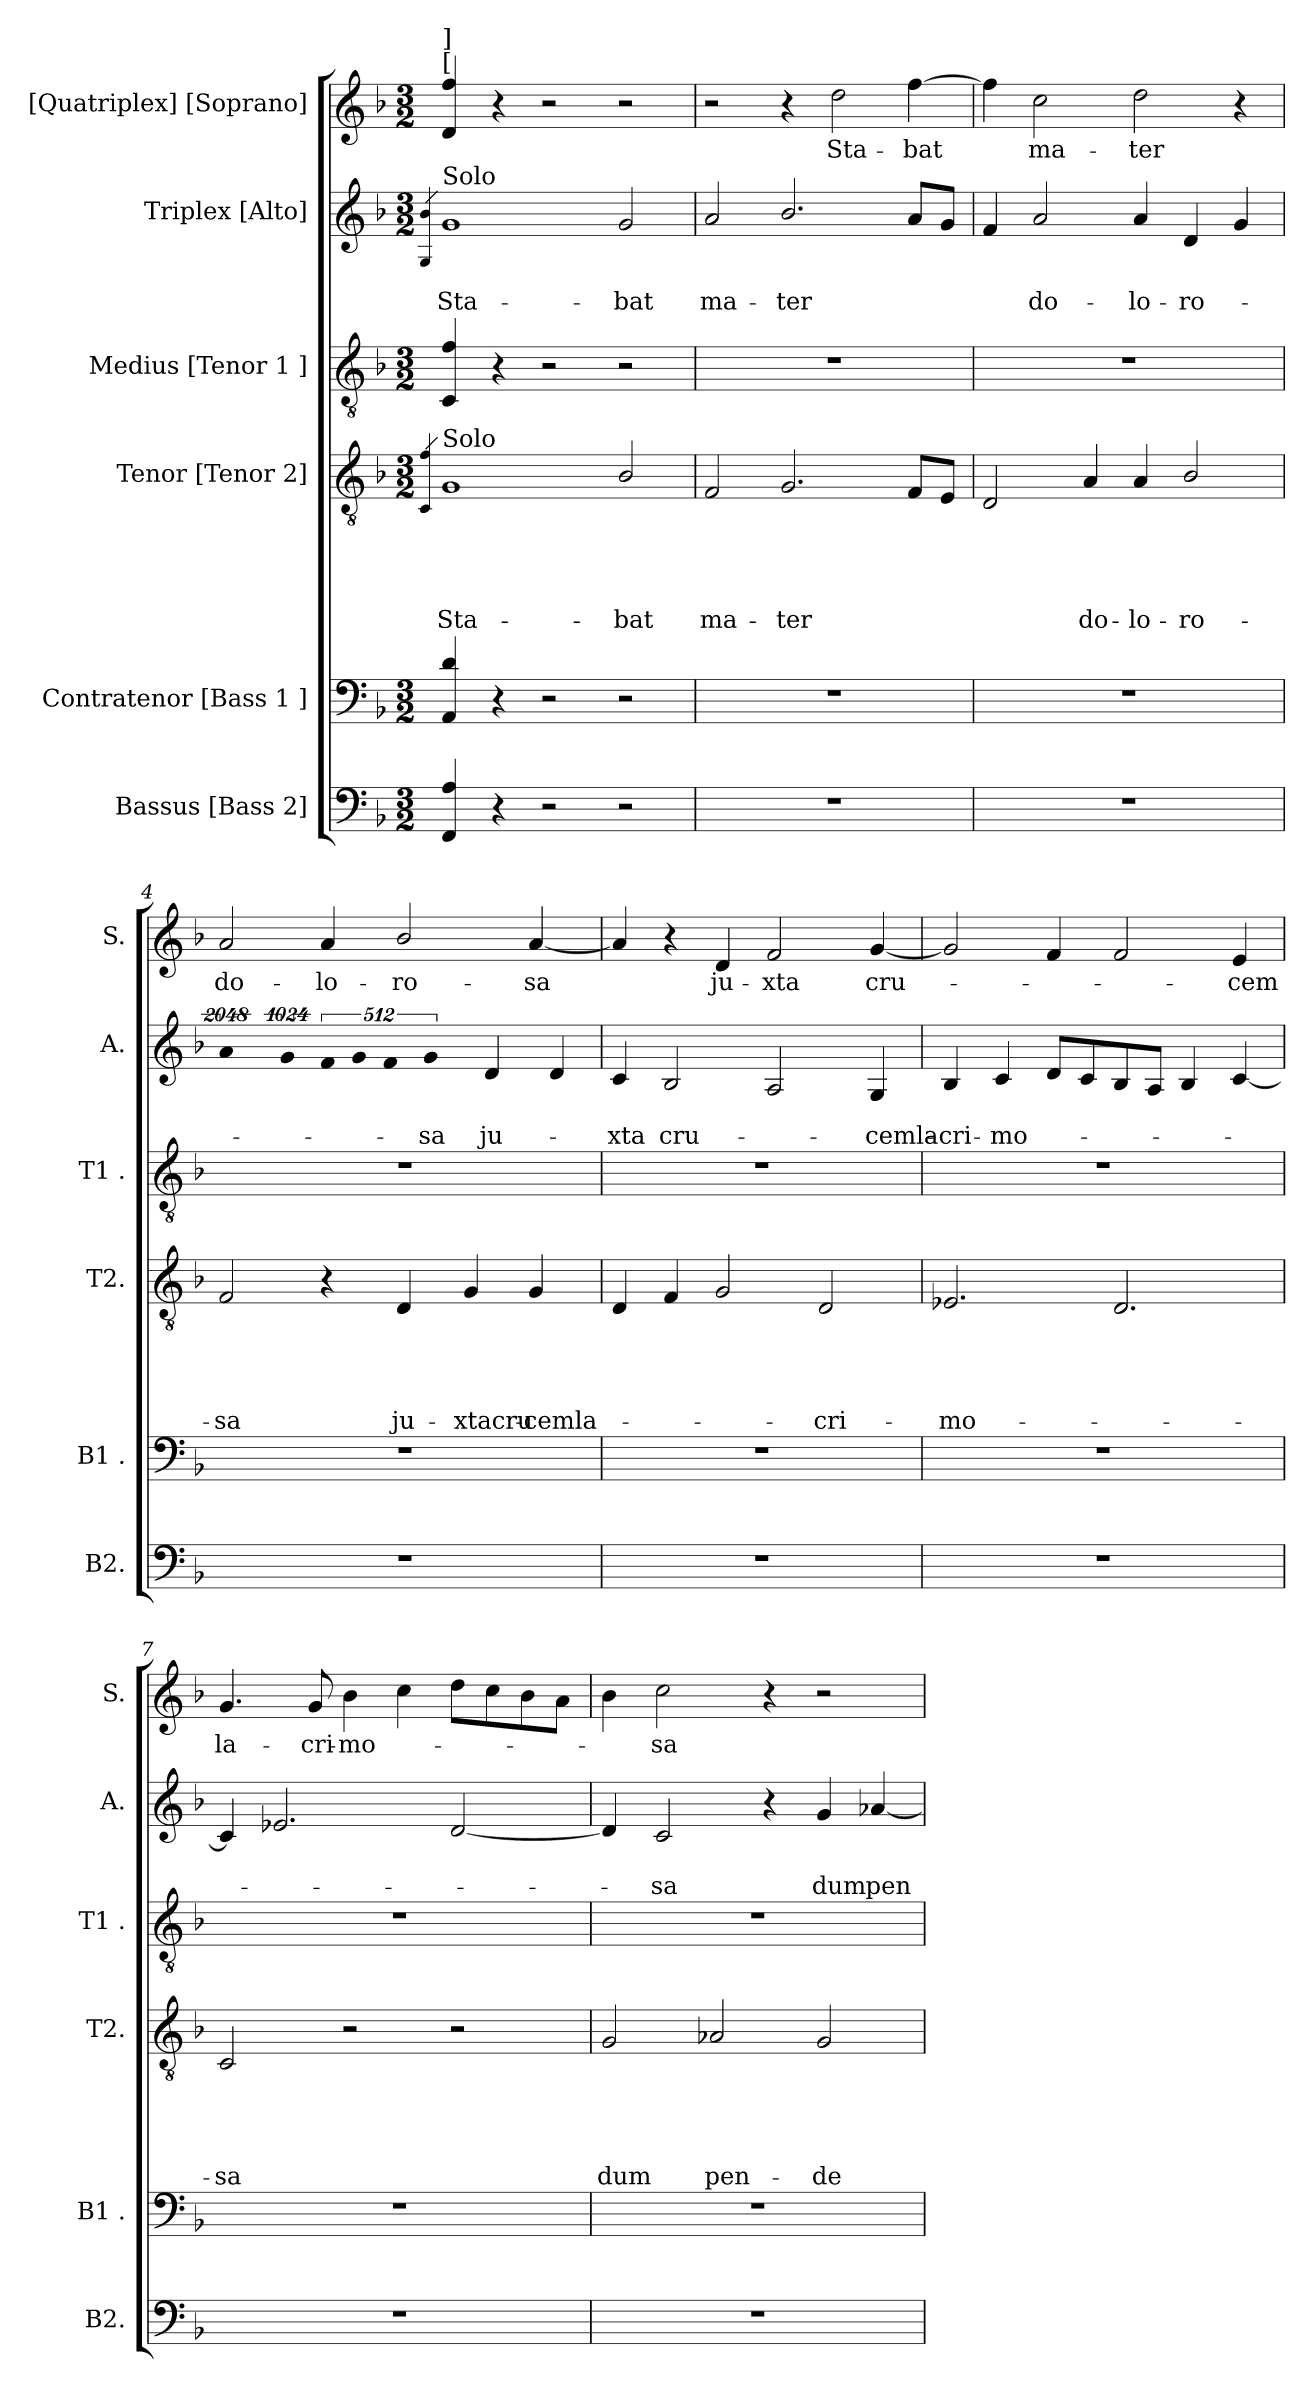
**kern	**kern	**kern	**text	**text	**text	**text	**text	**kern	**kern	**text	**text	**kern	**text
*part6	*part5	*part4	*part4	*part4	*part4	*part4	*part4	*part3	*part2	*part2	*part2	*part1	*part1
*staff6	*staff5	*staff4	*staff4	*staff4	*staff4	*staff4	*staff4	*staff3	*staff2	*staff2	*staff2	*staff1	*staff1
*I"Bassus [Bass 2]	*I"Contratenor [Bass 1 ]	*I"Tenor [Tenor 2]	*	*	*	*	*	*I"Medius [Tenor 1 ]	*I"Triplex [Alto]	*	*	*I"[Quatriplex] [Soprano]	*
*I'B2.	*I'B1 .	*I'T2.	*	*	*	*	*	*I'T1 .	*I'A.	*	*	*I'S.	*
*clefF4	*clefF4	*clefGv2	*	*	*	*	*	*clefGv2	*clefG2	*	*	*clefG2	*
*k[b-]	*k[b-]	*k[b-]	*	*	*	*	*	*k[b-]	*k[b-]	*	*	*k[b-]	*
*F:	*F:	*F:	*	*	*	*	*	*F:	*F:	*	*	*F:	*
*M3/2	*M3/2	*M3/2	*	*	*	*	*	*M3/2	*M3/2	*	*	*M3/2	*
*MM180	*MM180	*MM180	*	*	*	*	*	*MM180	*MM180	*	*	*MM180	*
=1	=1	=1	=1	=1	=1	=1	=1	=1	=1	=1	=1	=1	=1
.	.	4qC/ 4qf/	.	.	.	.	.	.	4qG/ 4qb-/	.	.	.	.
!	!	!	!	!	!	!	!	!	!	!	!	!LO:TX:a:t=[	!
!	!	!	!	!	!	!	!	!	!	!	!	!LO:TX:a:t=]	!
!	!	!	!	!	!	!	!	!	!LO:TX:a:t=Solo	!	!	!	!
!	!	!LO:TX:a:t=Solo	!	!	!	!	!	!	!	!	!	!	!
!	!	!	!	!	!	!	!LO:LY:b	!	!	!	!LO:LY:b	!	!
4FF/ 4A/	4AA/ 4d/	1G	.	.	.	.	Sta-	4C/ 4f/	1g	.	Sta-	4d/ 4ff/	.
4r	4r	.	.	.	.	.	.	4r	.	.	.	4r	.
2r	2r	.	.	.	.	.	.	2r	.	.	.	2r	.
!	!	!	!	!	!	!	!LO:LY:b	!	!	!	!LO:LY:b	!	!
2r	2r	2B-/	.	.	.	.	-bat	2r	2g/	.	-bat	2r	.
=2	=2	=2	=2	=2	=2	=2	=2	=2	=2	=2	=2	=2	=2
!	!	!	!	!	!	!	!LO:LY:b	!	!	!	!LO:LY:b	!	!
1.r	1.r	2F/	.	.	.	.	ma-	1.r	2a/	.	ma-	2r	.
!	!	!	!	!	!	!	!LO:LY:b	!	!	!	!LO:LY:b	!	!
.	.	2.G/	.	.	.	.	-ter	.	2.b-/	.	-ter	4r	.
!	!	!	!	!	!	!	!	!	!	!	!	!	!LO:LY:b
.	.	.	.	.	.	.	.	.	.	.	.	2dd\	Sta-
!	!	!	!	!	!	!	!	!	!	!	!	!	!LO:LY:b
.	.	8F/L	.	.	.	.	.	.	8a/L	.	.	[4ff\	-bat
.	.	8E/J	.	.	.	.	.	.	8g/J	.	.	.	.
=3	=3	=3	=3	=3	=3	=3	=3	=3	=3	=3	=3	=3	=3
1.r	1.r	2D/	.	.	.	.	.	1.r	4f/	.	.	4ff\]	.
!	!	!	!	!	!	!	!	!	!	!	!LO:LY:b	!	!LO:LY:b
.	.	.	.	.	.	.	.	.	2a/	.	do-	2cc\	ma-
!	!	!	!	!	!	!	!LO:LY:b	!	!	!	!	!	!
.	.	4A/	.	.	.	.	do-	.	.	.	.	.	.
!	!	!	!	!	!	!	!LO:LY:b	!	!	!	!LO:LY:b	!	!LO:LY:b
.	.	4A/	.	.	.	.	-lo-	.	4a/	.	-lo-	2dd\	-ter
!	!	!	!	!	!	!	!LO:LY:b:rj	!	!	!	!LO:LY:b:rj	!	!
.	.	2B-/	.	.	.	.	-ro-	.	4d/	.	-ro-	.	.
.	.	.	.	.	.	.	.	.	4g/	.	.	4r	.
=4	=4	=4	=4	=4	=4	=4	=4	=4	=4	=4	=4	=4	=4
!	!	!	!	!	!	!	!LO:LY:b	!	!LO:N:vis=2	!	!	!	!LO:LY:b
1.r	1.r	2F/	.	.	.	.	-sa	1.r	4096%1365a/	.	.	2a/	do-
!	!	!	!	!	!	!	!	!	!LO:N:vis=4	!	!	!	!
.	.	.	.	.	.	.	.	.	4096%683g/	.	.	.	.
!	!	!	!	!	!	!	!	!	!LO:N:vis=4	!	!	!	!LO:LY:b
.	.	4r	.	.	.	.	.	.	4096%455f/	.	.	4a/	-lo-
!	!	!	!	!	!	!	!	!	!LO:N:vis=4	!	!	!	!
.	.	.	.	.	.	.	.	.	4096%455g/	.	.	.	.
!	!	!	!	!	!	!	!	!	!LO:N:vis=4	!	!	!	!
.	.	.	.	.	.	.	.	.	4096%455f/	.	.	.	.
!	!	!	!	!	!	!	!LO:LY:b	!	!	!	!	!	!LO:LY:b
.	.	4D/	.	.	.	.	ju-	.	.	.	.	2b-/	-ro-
!	!	!	!	!	!	!	!	!	!LO:N:vis=4	!	!LO:LY:b	!	!
.	.	.	.	.	.	.	.	.	4096%683g/	.	-sa	.	.
!	!	!	!	!	!	!	!LO:LY:b	!	!	!	!LO:LY:b	!	!
.	.	4G/	.	.	.	.	-xtacru-	.	4d/	.	ju-	.	.
!	!	!	!	!	!	!	!LO:LY:b	!	!	!	!	!	!LO:LY:b
.	.	4G/	.	.	.	.	-cemla-	.	4d/	.	.	[4a/	-sa
=5	=5	=5	=5	=5	=5	=5	=5	=5	=5	=5	=5	=5	=5
!	!	!	!	!	!	!	!	!	!	!	!LO:LY:b	!	!
1.r	1.r	4D/	.	.	.	.	.	1.r	4c/	.	-xta	4a/]	.
!	!	!	!	!	!	!	!	!	!	!	!LO:LY:b	!	!
.	.	4F/	.	.	.	.	.	.	2B-/	.	cru-	4r	.
!	!	!	!	!	!	!	!	!	!	!	!	!	!LO:LY:b
.	.	2G/	.	.	.	.	.	.	.	.	.	4d/	ju-
!	!	!	!	!	!	!	!	!	!	!	!	!	!LO:LY:b:rj
.	.	.	.	.	.	.	.	.	2A/	.	.	2f/	-xta
!	!	!	!	!	!	!	!LO:LY:b	!	!	!	!	!	!
.	.	2D/	.	.	.	.	-cri-	.	.	.	.	.	.
!	!	!	!	!	!	!	!	!	!	!	!LO:LY:b	!	!LO:LY:b
.	.	.	.	.	.	.	.	.	4G/	.	-cemla-	[4g/	cru-
!!LO:LB:g=z
=6	=6	=6	=6	=6	=6	=6	=6	=6	=6	=6	=6	=6	=6
!	!	!	!	!	!	!	!LO:LY:b	!	!	!	!LO:LY:b	!	!
1.r	1.r	2.E-X/	.	.	.	.	-mo-	1.r	4B-/	.	-cri-	2g/]	.
!	!	!	!	!	!	!	!	!	!	!	!LO:LY:b	!	!
.	.	.	.	.	.	.	.	.	4c/	.	-mo-	.	.
.	.	.	.	.	.	.	.	.	8d/L	.	.	4f/	.
.	.	.	.	.	.	.	.	.	8c/	.	.	.	.
.	.	2.D/	.	.	.	.	.	.	8B-/	.	.	2f/	.
.	.	.	.	.	.	.	.	.	8A/J	.	.	.	.
.	.	.	.	.	.	.	.	.	4B-/	.	.	.	.
!	!	!	!	!	!	!	!	!	!	!	!	!	!LO:LY:b
.	.	.	.	.	.	.	.	.	[4c/	.	.	4e/	-cem
=7	=7	=7	=7	=7	=7	=7	=7	=7	=7	=7	=7	=7	=7
!	!	!	!	!	!	!	!LO:LY:b	!	!	!	!	!	!LO:LY:b
1.r	1.r	2C/	.	.	.	.	-sa	1.r	4c/]	.	.	4.g/	la-
.	.	.	.	.	.	.	.	.	2.e-X/	.	.	.	.
!	!	!	!	!	!	!	!	!	!	!	!	!	!LO:LY:b
.	.	.	.	.	.	.	.	.	.	.	.	8g/	-cri-
!	!	!	!	!	!	!	!	!	!	!	!	!	!LO:LY:b:rj
.	.	2r	.	.	.	.	.	.	.	.	.	4b-\	-mo-
.	.	.	.	.	.	.	.	.	.	.	.	4cc\	.
.	.	2r	.	.	.	.	.	.	[<2d/	.	.	8dd\L	.
.	.	.	.	.	.	.	.	.	.	.	.	8cc\	.
.	.	.	.	.	.	.	.	.	.	.	.	8b-\	.
.	.	.	.	.	.	.	.	.	.	.	.	8a\J	.
=8	=8	=8	=8	=8	=8	=8	=8	=8	=8	=8	=8	=8	=8
!	!	!	!	!	!	!	!LO:LY:b	!	!	!	!	!	!
1.r	1.r	2G/	.	.	.	.	dum	1.r	4d/]	.	.	4b-\	.
!	!	!	!	!	!	!	!	!	!	!	!LO:LY:b	!	!LO:LY:b
.	.	.	.	.	.	.	.	.	2c/	.	-sa	2cc\	-sa
!	!	!	!	!	!	!	!LO:LY:b	!	!	!	!	!	!
.	.	2A-X/	.	.	.	.	pen-	.	.	.	.	.	.
.	.	.	.	.	.	.	.	.	4r	.	.	4r	.
!	!	!	!	!	!	!	!LO:LY:b	!	!	!	!LO:LY:b	!	!
.	.	2G/	.	.	.	.	-de-	.	4g/	.	dum	2r	.
!	!	!	!	!	!	!	!	!	!	!	!LO:LY:b	!	!
.	.	.	.	.	.	.	.	.	[4a-X/	.	pen-	.	.
=	=	=	=	=	=	=	=	=	=	=	=	=	=
*-	*-	*-	*-	*-	*-	*-	*-	*-	*-	*-	*-	*-	*-
